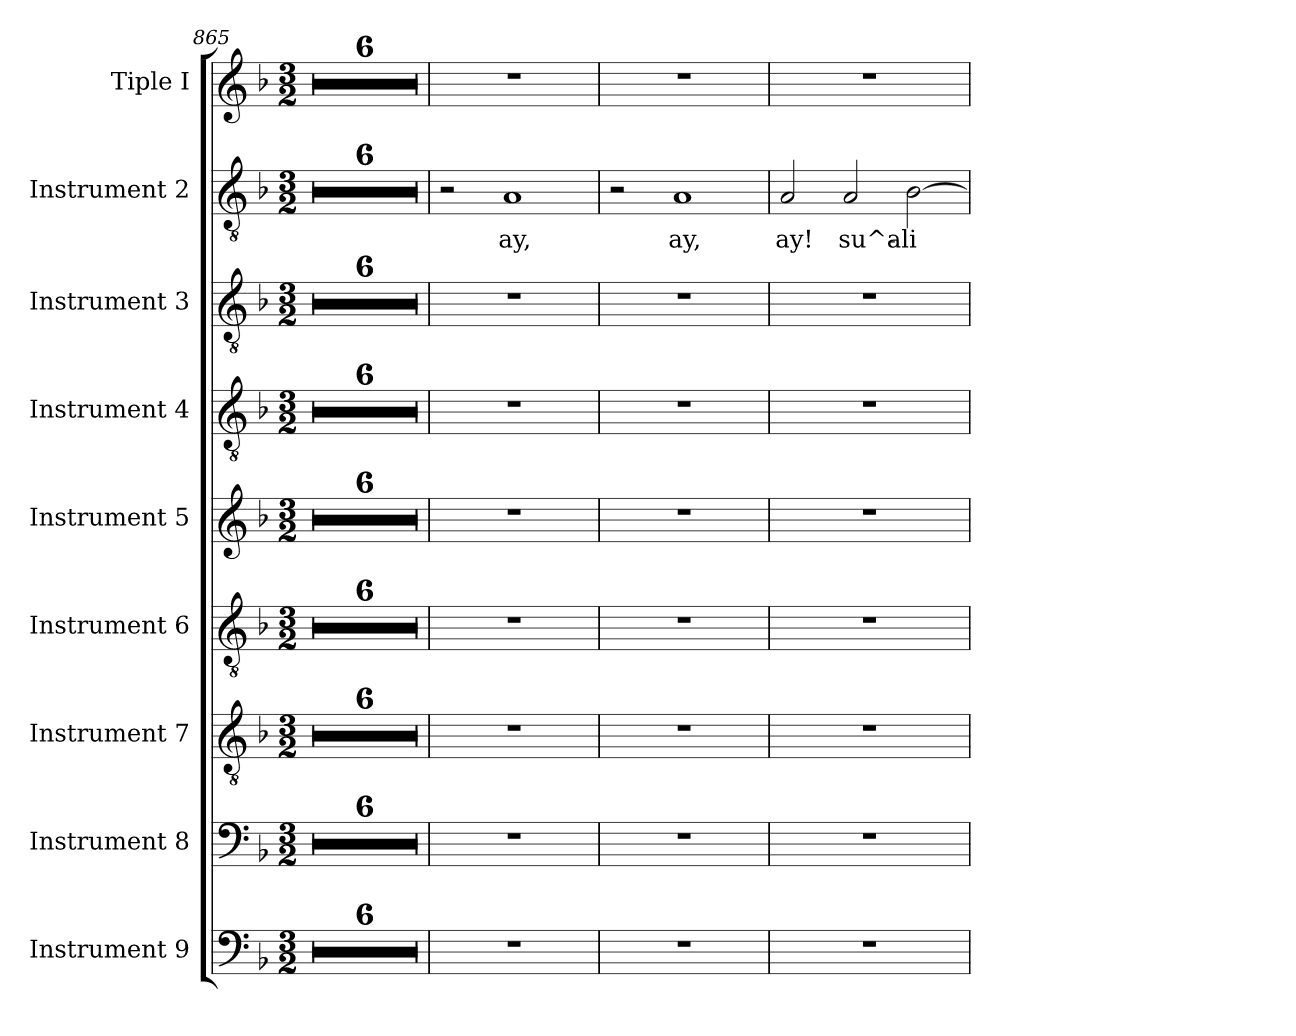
**kern	**kern	**kern	**kern	**kern	**kern	**kern	**kern	**text	**kern
*part9	*part8	*part7	*part6	*part5	*part4	*part3	*part2	*part2	*part1
*staff9	*staff8	*staff7	*staff6	*staff5	*staff4	*staff3	*staff2	*staff2	*staff1
*I"Instrument 9	*I"Instrument 8	*I"Instrument 7	*I"Instrument 6	*I"Instrument 5	*I"Instrument 4	*I"Instrument 3	*I"Instrument 2	*	*I"Tiple I
*clefF4	*clefF4	*clefGv2	*clefGv2	*clefG2	*clefGv2	*clefGv2	*clefGv2	*	*clefG2
*k[b-]	*k[b-]	*k[b-]	*k[b-]	*k[b-]	*k[b-]	*k[b-]	*k[b-]	*	*k[b-]
*F:	*F:	*F:	*F:	*F:	*F:	*F:	*F:	*	*F:
*M3/2	*M3/2	*M3/2	*M3/2	*M3/2	*M3/2	*M3/2	*M3/2	*	*M3/2
=865	=865	=865	=865	=865	=865	=865	=865	=865	=865
1.r	1.r	1.r	1.r	1.r	1.r	1.r	1.r	.	1.r
=866	=866	=866	=866	=866	=866	=866	=866	=866	=866
1.r	1.r	1.r	1.r	1.r	1.r	1.r	1.r	.	1.r
=867	=867	=867	=867	=867	=867	=867	=867	=867	=867
1.r	1.r	1.r	1.r	1.r	1.r	1.r	1.r	.	1.r
=868	=868	=868	=868	=868	=868	=868	=868	=868	=868
1.r	1.r	1.r	1.r	1.r	1.r	1.r	1.r	.	1.r
=869	=869	=869	=869	=869	=869	=869	=869	=869	=869
1.r	1.r	1.r	1.r	1.r	1.r	1.r	1.r	.	1.r
=870	=870	=870	=870	=870	=870	=870	=870	=870	=870
1.r	1.r	1.r	1.r	1.r	1.r	1.r	1.r	.	1.r
=871	=871	=871	=871	=871	=871	=871	=871	=871	=871
1.r	1.r	1.r	1.r	1.r	1.r	1.r	2r	.	1.r
!	!	!	!	!	!	!	!	!LO:LY:b:cj	!
.	.	.	.	.	.	.	1A	ay,	.
=872	=872	=872	=872	=872	=872	=872	=872	=872	=872
1.r	1.r	1.r	1.r	1.r	1.r	1.r	2r	.	1.r
!	!	!	!	!	!	!	!	!LO:LY:b:cj	!
.	.	.	.	.	.	.	1A	ay,	.
=873	=873	=873	=873	=873	=873	=873	=873	=873	=873
!	!	!	!	!	!	!	!	!LO:LY:b:cj	!
1.r	1.r	1.r	1.r	1.r	1.r	1.r	2A/	ay!	1.r
!	!	!	!	!	!	!	!	!LO:LY:b:cj	!
.	.	.	.	.	.	.	2A/	su^a-	.
!	!	!	!	!	!	!	!	!LO:LY:b:cj	!
.	.	.	.	.	.	.	[>2B-\	-li-	.
=	=	=	=	=	=	=	=	=	=
*-	*-	*-	*-	*-	*-	*-	*-	*-	*-
